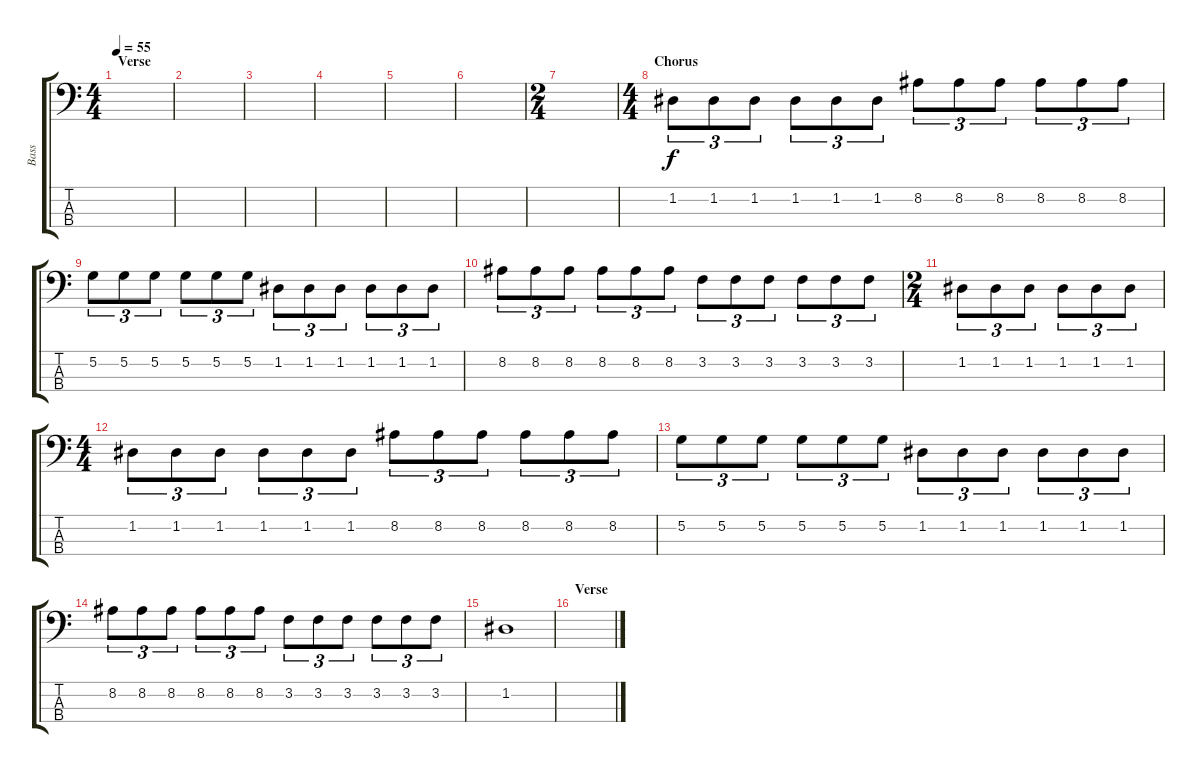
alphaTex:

\track ("Bass" "Bass") {instrument electricbasspick}
\staff {score tabs}
\tuning (G2 D2 A1 E1) {hide}
\ts (4 4)
\section ("" "Verse")
\tempo 55
\clef f4
\ks c
|
|
|
|
|
|
\ts (2 4)
|
\ts (4 4)
\section ("" "Chorus")
1.2.8{tu (3 2)} 1.2.8{tu (3 2)} 1.2.8{tu (3 2)} 1.2.8{tu (3 2)} 1.2.8{tu (3 2)} 1.2.8{tu (3 2)} 8.2.8{tu (3 2)} 8.2.8{tu (3 2)} 8.2.8{tu (3 2)} 8.2.8{tu (3 2)} 8.2.8{tu (3 2)} 8.2.8{tu (3 2)} |
5.2.8{tu (3 2)} 5.2.8{tu (3 2)} 5.2.8{tu (3 2)} 5.2.8{tu (3 2)} 5.2.8{tu (3 2)} 5.2.8{tu (3 2)} 1.2.8{tu (3 2)} 1.2.8{tu (3 2)} 1.2.8{tu (3 2)} 1.2.8{tu (3 2)} 1.2.8{tu (3 2)} 1.2.8{tu (3 2)} |
8.2.8{tu (3 2)} 8.2.8{tu (3 2)} 8.2.8{tu (3 2)} 8.2.8{tu (3 2)} 8.2.8{tu (3 2)} 8.2.8{tu (3 2)} 3.2.8{tu (3 2)} 3.2.8{tu (3 2)} 3.2.8{tu (3 2)} 3.2.8{tu (3 2)} 3.2.8{tu (3 2)} 3.2.8{tu (3 2)} |
\ts (2 4)
1.2.8{tu (3 2)} 1.2.8{tu (3 2)} 1.2.8{tu (3 2)} 1.2.8{tu (3 2)} 1.2.8{tu (3 2)} 1.2.8{tu (3 2)} |
\ts (4 4)
1.2.8{tu (3 2)} 1.2.8{tu (3 2)} 1.2.8{tu (3 2)} 1.2.8{tu (3 2)} 1.2.8{tu (3 2)} 1.2.8{tu (3 2)} 8.2.8{tu (3 2)} 8.2.8{tu (3 2)} 8.2.8{tu (3 2)} 8.2.8{tu (3 2)} 8.2.8{tu (3 2)} 8.2.8{tu (3 2)} |
5.2.8{tu (3 2)} 5.2.8{tu (3 2)} 5.2.8{tu (3 2)} 5.2.8{tu (3 2)} 5.2.8{tu (3 2)} 5.2.8{tu (3 2)} 1.2.8{tu (3 2)} 1.2.8{tu (3 2)} 1.2.8{tu (3 2)} 1.2.8{tu (3 2)} 1.2.8{tu (3 2)} 1.2.8{tu (3 2)} |
8.2.8{tu (3 2)} 8.2.8{tu (3 2)} 8.2.8{tu (3 2)} 8.2.8{tu (3 2)} 8.2.8{tu (3 2)} 8.2.8{tu (3 2)} 3.2.8{tu (3 2)} 3.2.8{tu (3 2)} 3.2.8{tu (3 2)} 3.2.8{tu (3 2)} 3.2.8{tu (3 2)} 3.2.8{tu (3 2)} |
1.2.1 |
\section ("" "Verse")
